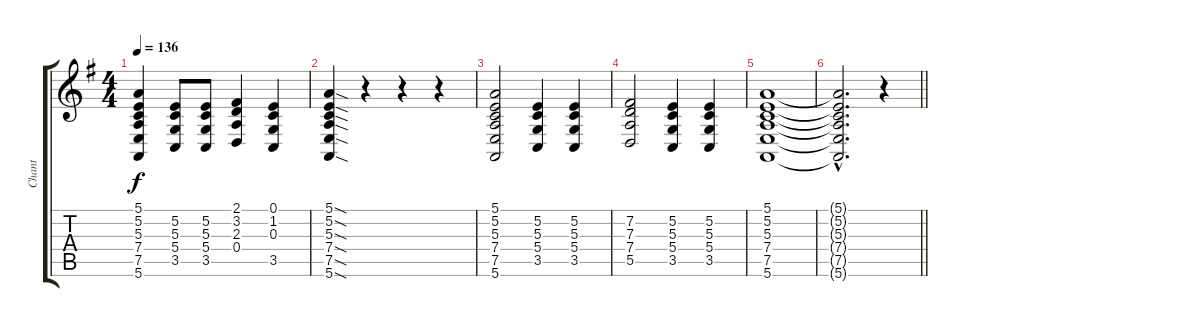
\track ("Chant" "Chant") {instrument lead6voice}
\staff {score tabs}
\tuning (E4 B3 G3 D3 A2 E2) {hide}
\ts (4 4)
\tempo 136
\clef g2
\ks g
(5.1 5.2 5.3 7.4 7.5 5.6).4{dy f} (5.2 5.3 5.4 3.5).8 (5.2 5.3 5.4 3.5).8 (2.1 3.2 2.3 0.4).4 (0.1 1.2 0.3 3.5).4 |
(5.1{sod} 5.2{sod} 5.3{sod} 7.4{sod} 7.5{sod} 5.6{sod}).4 r.4 r.4 r.4 |
(5.1 5.2 5.3 7.4 7.5 5.6).2 (5.2 5.3 5.4 3.5).4 (5.2 5.3 5.4 3.5).4 |
(7.2 7.3 7.4 5.5).2 (5.2 5.3 5.4 3.5).4 (5.2 5.3 5.4 3.5).4 |
(5.1 5.2 5.3 7.4 7.5 5.6).1 |
\barLineRight lightlight
(5.1{hac t} 5.2{hac t} 5.3{hac t} 7.4{hac t} 7.5{hac t} 5.6{hac t}).2{d} r.4
